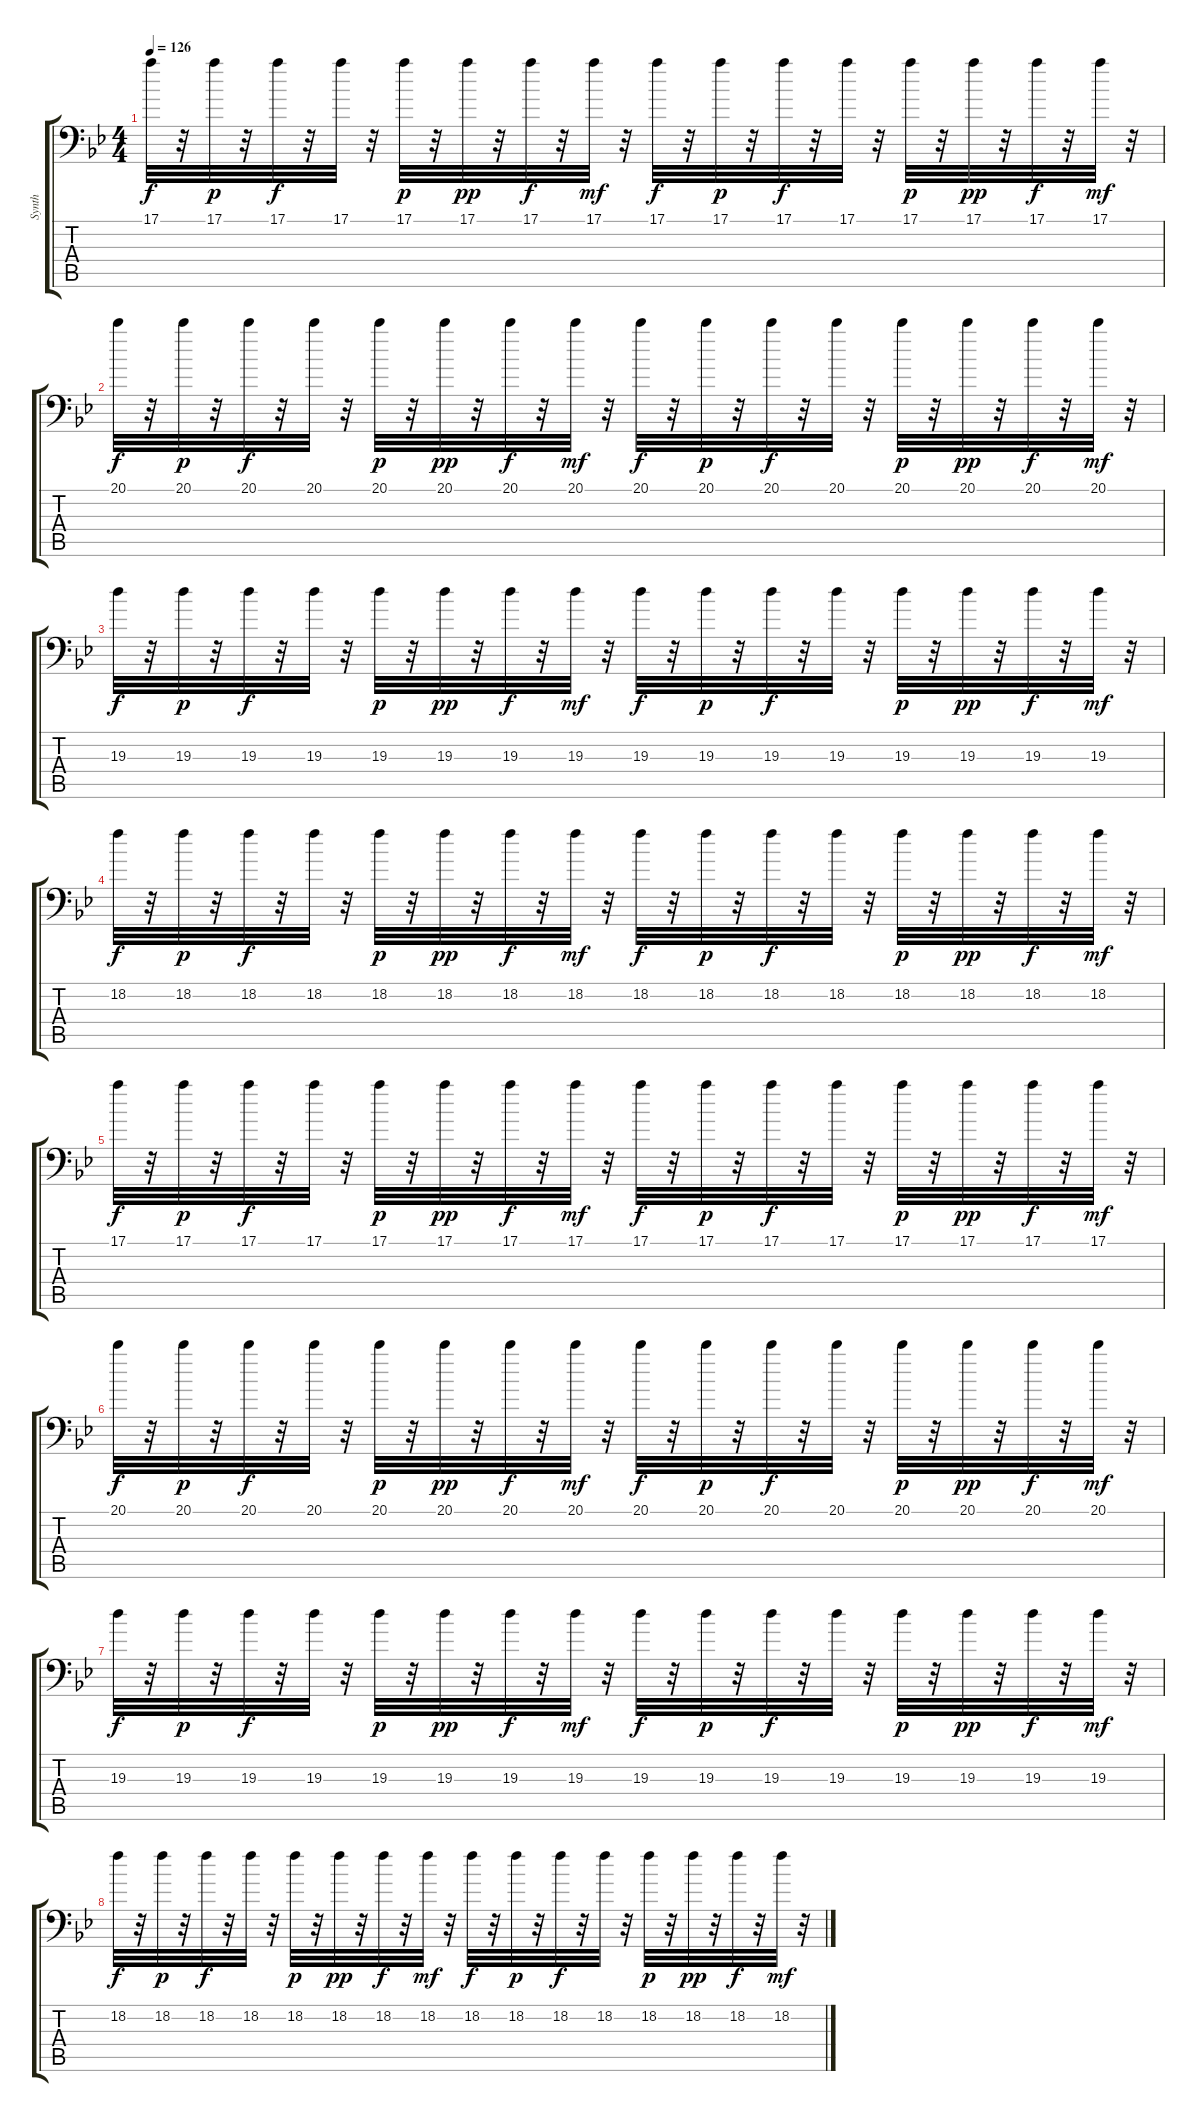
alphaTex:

\track ("Synth" "Synth") {instrument lead1square}
\staff {score tabs}
\tuning (E4 B3 G3 D3 A2 A1) {hide}
\ts (4 4)
\tempo 126
\clef f4
\ks bb
17.1.32{dy f} r.32 17.1.32{dy p} r.32 17.1.32{dy f} r.32 17.1.32 r.32 17.1.32{dy p} r.32 17.1.32{dy pp} r.32 17.1.32{dy f} r.32 17.1.32{dy mf} r.32 17.1.32{dy f} r.32 17.1.32{dy p} r.32 17.1.32{dy f} r.32 17.1.32 r.32 17.1.32{dy p} r.32 17.1.32{dy pp} r.32 17.1.32{dy f} r.32 17.1.32{dy mf} r.32 |
20.1.32{dy f} r.32 20.1.32{dy p} r.32 20.1.32{dy f} r.32 20.1.32 r.32 20.1.32{dy p} r.32 20.1.32{dy pp} r.32 20.1.32{dy f} r.32 20.1.32{dy mf} r.32 20.1.32{dy f} r.32 20.1.32{dy p} r.32 20.1.32{dy f} r.32 20.1.32 r.32 20.1.32{dy p} r.32 20.1.32{dy pp} r.32 20.1.32{dy f} r.32 20.1.32{dy mf} r.32 |
19.3.32{dy f} r.32 19.3.32{dy p} r.32 19.3.32{dy f} r.32 19.3.32 r.32 19.3.32{dy p} r.32 19.3.32{dy pp} r.32 19.3.32{dy f} r.32 19.3.32{dy mf} r.32 19.3.32{dy f} r.32 19.3.32{dy p} r.32 19.3.32{dy f} r.32 19.3.32 r.32 19.3.32{dy p} r.32 19.3.32{dy pp} r.32 19.3.32{dy f} r.32 19.3.32{dy mf} r.32 |
18.2.32{dy f} r.32 18.2.32{dy p} r.32 18.2.32{dy f} r.32 18.2.32 r.32 18.2.32{dy p} r.32 18.2.32{dy pp} r.32 18.2.32{dy f} r.32 18.2.32{dy mf} r.32 18.2.32{dy f} r.32 18.2.32{dy p} r.32 18.2.32{dy f} r.32 18.2.32 r.32 18.2.32{dy p} r.32 18.2.32{dy pp} r.32 18.2.32{dy f} r.32 18.2.32{dy mf} r.32 |
17.1.32{dy f} r.32 17.1.32{dy p} r.32 17.1.32{dy f} r.32 17.1.32 r.32 17.1.32{dy p} r.32 17.1.32{dy pp} r.32 17.1.32{dy f} r.32 17.1.32{dy mf} r.32 17.1.32{dy f} r.32 17.1.32{dy p} r.32 17.1.32{dy f} r.32 17.1.32 r.32 17.1.32{dy p} r.32 17.1.32{dy pp} r.32 17.1.32{dy f} r.32 17.1.32{dy mf} r.32 |
20.1.32{dy f} r.32 20.1.32{dy p} r.32 20.1.32{dy f} r.32 20.1.32 r.32 20.1.32{dy p} r.32 20.1.32{dy pp} r.32 20.1.32{dy f} r.32 20.1.32{dy mf} r.32 20.1.32{dy f} r.32 20.1.32{dy p} r.32 20.1.32{dy f} r.32 20.1.32 r.32 20.1.32{dy p} r.32 20.1.32{dy pp} r.32 20.1.32{dy f} r.32 20.1.32{dy mf} r.32 |
19.3.32{dy f} r.32 19.3.32{dy p} r.32 19.3.32{dy f} r.32 19.3.32 r.32 19.3.32{dy p} r.32 19.3.32{dy pp} r.32 19.3.32{dy f} r.32 19.3.32{dy mf} r.32 19.3.32{dy f} r.32 19.3.32{dy p} r.32 19.3.32{dy f} r.32 19.3.32 r.32 19.3.32{dy p} r.32 19.3.32{dy pp} r.32 19.3.32{dy f} r.32 19.3.32{dy mf} r.32 |
18.2.32{dy f} r.32 18.2.32{dy p} r.32 18.2.32{dy f} r.32 18.2.32 r.32 18.2.32{dy p} r.32 18.2.32{dy pp} r.32 18.2.32{dy f} r.32 18.2.32{dy mf} r.32 18.2.32{dy f} r.32 18.2.32{dy p} r.32 18.2.32{dy f} r.32 18.2.32 r.32 18.2.32{dy p} r.32 18.2.32{dy pp} r.32 18.2.32{dy f} r.32 18.2.32{dy mf} r.32
